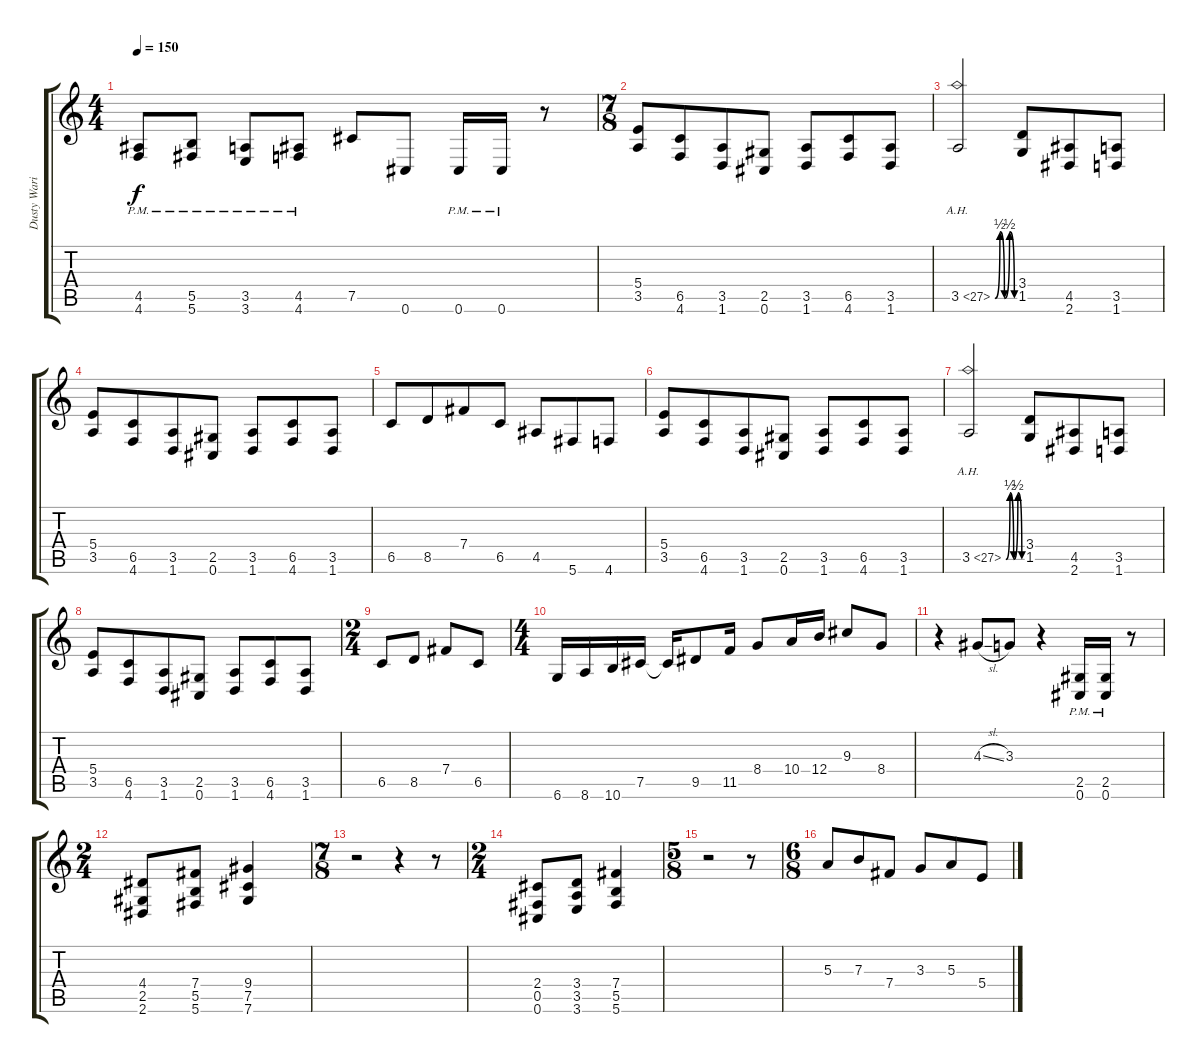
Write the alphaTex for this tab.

\track ("Dusty Waring" "Dusty Wari") {instrument distortionguitar}
\staff {score tabs}
\tuning (Db4 Ab3 E3 B2 Gb2 Db2) {hide}
\ts (4 4)
\tempo 150
\clef g2
\ks c
(4.5{pm} 4.6{pm}).8{dy f} (5.5{pm} 5.6{pm}).8 (3.5{pm} 3.6{pm}).8 (4.5{pm} 4.6{pm}).8 7.5.8 0.6.8 0.6{pm}.16 0.6{pm}.16 r.8 |
\ts (7 8)
(5.4 3.5).8 (6.5 4.6).8 (3.5 1.6).8 (2.5 0.6).8 (3.5 1.6).8 (6.5 4.6).8 (3.5 1.6).8 |
3.5{be (custom 0 0 15 2 29 0 45 2 60 0) ah 24}.2 (3.4 1.5).8 (4.5 2.6).8 (3.5 1.6).8 |
(5.4 3.5).8 (6.5 4.6).8 (3.5 1.6).8 (2.5 0.6).8 (3.5 1.6).8 (6.5 4.6).8 (3.5 1.6).8 |
6.5.8 8.5.8 7.4.8 6.5.8 4.5.8 5.6.8 4.6.8 |
(5.4 3.5).8 (6.5 4.6).8 (3.5 1.6).8 (2.5 0.6).8 (3.5 1.6).8 (6.5 4.6).8 (3.5 1.6).8 |
3.5{be (custom 0 0 15 2 29 0 45 2 60 0) ah 24}.2 (3.4 1.5).8 (4.5 2.6).8 (3.5 1.6).8 |
(5.4 3.5).8 (6.5 4.6).8 (3.5 1.6).8 (2.5 0.6).8 (3.5 1.6).8 (6.5 4.6).8 (3.5 1.6).8 |
\ts (2 4)
6.5.8 8.5.8 7.4.8 6.5.8 |
\ts (4 4)
6.6.16 8.6.16 10.6.16 7.5.16 7.5{t}.16 9.5.8 11.5.16 8.4.8 10.4.16 12.4.16 9.3.8 8.4.8 |
r.4 4.3{sl}.8 3.3.8 r.4 (2.5{pm} 0.6{pm}).16 (2.5{pm} 0.6{pm}).16 r.8 |
\ts (2 4)
(4.4 2.5 2.6).8 (7.4 5.5 5.6).8 (9.4 7.5 7.6).4 |
\ts (7 8)
r.2 r.4 r.8 |
\ts (2 4)
(2.4 0.5 0.6).8 (3.4 3.5 3.6).8 (7.4 5.5 5.6).4 |
\ts (5 8)
r.2 r.8 |
\ts (6 8)
5.3.8 7.3.8 7.4.8 3.3.8 5.3.8 5.4.8
